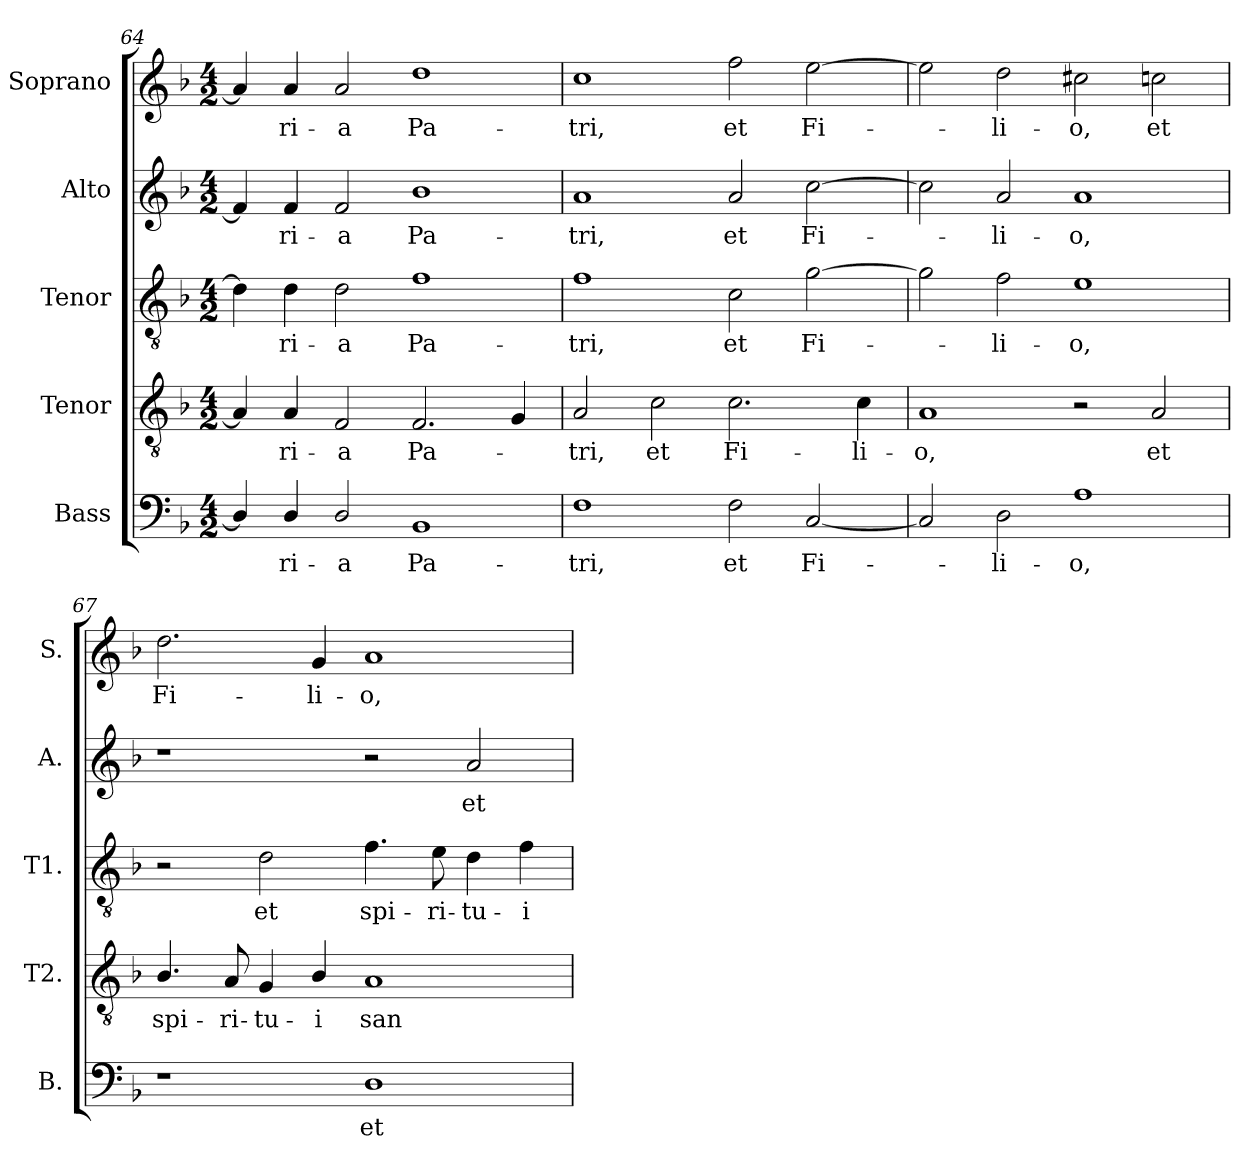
**kern	**text	**kern	**text	**kern	**text	**kern	**text	**kern	**text
*part5	*part5	*part4	*part4	*part3	*part3	*part2	*part2	*part1	*part1
*staff5	*staff5	*staff4	*staff4	*staff3	*staff3	*staff2	*staff2	*staff1	*staff1
*I"Bass	*	*I"Tenor	*	*I"Tenor	*	*I"Alto	*	*I"Soprano	*
*I'B.	*	*I'T2.	*	*I'T1.	*	*I'A.	*	*I'S.	*
!!LO:LB:g=z
*clefF4	*	*clefGv2	*	*clefGv2	*	*clefG2	*	*clefG2	*
*	*	*ITrd7c12	*	*ITrd7c12	*	*	*	*	*
*k[b-]	*	*k[b-]	*	*k[b-]	*	*k[b-]	*	*k[b-]	*
*F:	*	*F:	*	*F:	*	*F:	*	*F:	*
*M4/2	*	*M4/2	*	*M4/2	*	*M4/2	*	*M4/2	*
=64	=64	=64	=64	=64	=64	=64	=64	=64	=64
4Di/]	.	4AAi/]	.	4Di\]	.	4fi/]	.	4ai/]	.
!	!LO:LY:b:color=#000000	!	!	!	!	!	!	!	!
!	!	!	!LO:LY:b:color=#000000	!	!	!	!	!	!
!	!	!	!	!	!LO:LY:b:color=#000000	!	!	!	!
!	!	!	!	!	!	!	!LO:LY:b:color=#000000	!	!
!	!	!	!	!	!	!	!	!	!LO:LY:b:color=#000000
4Di/	-ri-	4AAi/	-ri-	4Di\	-ri-	4fi/	-ri-	4ai/	-ri-
!	!LO:LY:b:color=#000000	!	!	!	!	!	!	!	!
!	!	!	!LO:LY:b:color=#000000	!	!	!	!	!	!
!	!	!	!	!	!LO:LY:b:color=#000000	!	!	!	!
!	!	!	!	!	!	!	!LO:LY:b:color=#000000	!	!
!	!	!	!	!	!	!	!	!	!LO:LY:b:color=#000000
2Di/	-a	2FFi/	-a	2Di\	-a	2fi/	-a	2ai/	-a
!	!LO:LY:b:color=#000000	!	!	!	!	!	!	!	!
!	!	!	!LO:LY:b:color=#000000	!	!	!	!	!	!
!	!	!	!	!	!LO:LY:b:color=#000000	!	!	!	!
!	!	!	!	!	!	!	!LO:LY:b:color=#000000	!	!
!	!	!	!	!	!	!	!	!	!LO:LY:b:color=#000000
1BB-i	Pa-	2.FFi/	Pa-	1Fi	Pa-	1b-i	Pa-	1ddi	Pa-
.	.	4GGi/	.	.	.	.	.	.	.
=65	=65	=65	=65	=65	=65	=65	=65	=65	=65
!	!LO:LY:b:color=#000000	!	!	!	!	!	!	!	!
!	!	!	!LO:LY:b:color=#000000	!	!	!	!	!	!
!	!	!	!	!	!LO:LY:b:color=#000000	!	!	!	!
!	!	!	!	!	!	!	!LO:LY:b:color=#000000	!	!
!	!	!	!	!	!	!	!	!	!LO:LY:b:color=#000000
1Fi	-tri,	2AAi/	-tri,	1Fi	-tri,	1ai	-tri,	1cci	-tri,
!	!	!	!LO:LY:b:color=#000000	!	!	!	!	!	!
.	.	2Ci\	et	.	.	.	.	.	.
!	!LO:LY:b:color=#000000	!	!	!	!	!	!	!	!
!	!	!	!LO:LY:b:color=#000000	!	!	!	!	!	!
!	!	!	!	!	!LO:LY:b:color=#000000	!	!	!	!
!	!	!	!	!	!	!	!LO:LY:b:color=#000000	!	!
!	!	!	!	!	!	!	!	!	!LO:LY:b:color=#000000
2Fi\	et	2.Ci\	Fi-	2Ci\	et	2ai/	et	2ffi\	et
!	!LO:LY:b:color=#000000	!	!	!	!	!	!	!	!
!	!	!	!	!	!LO:LY:b:color=#000000	!	!	!	!
!	!	!	!	!	!	!	!LO:LY:b:color=#000000	!	!
!	!	!	!	!	!	!	!	!	!LO:LY:b:color=#000000
[2Ci/	Fi-	.	.	[2Gi\	Fi-	[2cci\	Fi-	[2eei\	Fi-
!	!	!	!LO:LY:b:color=#000000	!	!	!	!	!	!
.	.	4Ci\	-li-	.	.	.	.	.	.
=66	=66	=66	=66	=66	=66	=66	=66	=66	=66
!	!	!	!LO:LY:b:color=#000000	!	!	!	!	!	!
2Ci/]	.	1AAi	-o,	2Gi\]	.	2cci\]	.	2eei\]	.
!	!LO:LY:b:color=#000000	!	!	!	!	!	!	!	!
!	!	!	!	!	!LO:LY:b:color=#000000	!	!	!	!
!	!	!	!	!	!	!	!LO:LY:b:color=#000000	!	!
!	!	!	!	!	!	!	!	!	!LO:LY:b:color=#000000
2Di\	-li-	.	.	2Fi\	-li-	2ai/	-li-	2ddi\	-li-
!	!LO:LY:b:color=#000000	!	!	!	!	!	!	!	!
!	!	!	!	!	!LO:LY:b:color=#000000	!	!	!	!
!	!	!	!	!	!	!	!LO:LY:b:color=#000000	!	!
!	!	!	!	!	!	!	!	!	!LO:LY:b:color=#000000
1Ai	-o,	2r	.	1Ei	-o,	1ai	-o,	2cc#Xi\	-o,
!	!	!	!LO:LY:b:color=#000000	!	!	!	!	!	!
!	!	!	!	!	!	!	!	!	!LO:LY:b:color=#000000
.	.	2AAi/	et	.	.	.	.	2ccni\	et
=67	=67	=67	=67	=67	=67	=67	=67	=67	=67
!	!	!	!LO:LY:b:color=#000000	!	!	!	!	!	!
!	!	!	!	!	!	!	!	!	!LO:LY:b:color=#000000
1r	.	4.BB-i/	spi-	2r	.	1r	.	2.ddi\	Fi-
!	!	!	!LO:LY:b:color=#000000	!	!	!	!	!	!
.	.	8AAi/	-ri-	.	.	.	.	.	.
!	!	!	!LO:LY:b:color=#000000	!	!	!	!	!	!
!	!	!	!	!	!LO:LY:b:color=#000000	!	!	!	!
.	.	4GGi/	-tu-	2Di\	et	.	.	.	.
!	!	!	!LO:LY:b:color=#000000	!	!	!	!	!	!
!	!	!	!	!	!	!	!	!	!LO:LY:b:color=#000000
.	.	4BB-i/	-i	.	.	.	.	4gi/	-li-
!	!LO:LY:b:color=#000000	!	!	!	!	!	!	!	!
!	!	!	!LO:LY:b:color=#000000	!	!	!	!	!	!
!	!	!	!	!	!LO:LY:b:color=#000000	!	!	!	!
!	!	!	!	!	!	!	!	!	!LO:LY:b:color=#000000
1Di	et	1AAi	san-	4.Fi\	spi-	2r	.	1ai	-o,
!	!	!	!	!	!LO:LY:b:color=#000000	!	!	!	!
.	.	.	.	8Ei\	-ri-	.	.	.	.
!	!	!	!	!	!LO:LY:b:color=#000000	!	!	!	!
!	!	!	!	!	!	!	!LO:LY:b:color=#000000	!	!
.	.	.	.	4Di\	-tu-	2ai/	et	.	.
!	!	!	!	!	!LO:LY:b:color=#000000	!	!	!	!
.	.	.	.	4Fi\	-i	.	.	.	.
=	=	=	=	=	=	=	=	=	=
*-	*-	*-	*-	*-	*-	*-	*-	*-	*-
